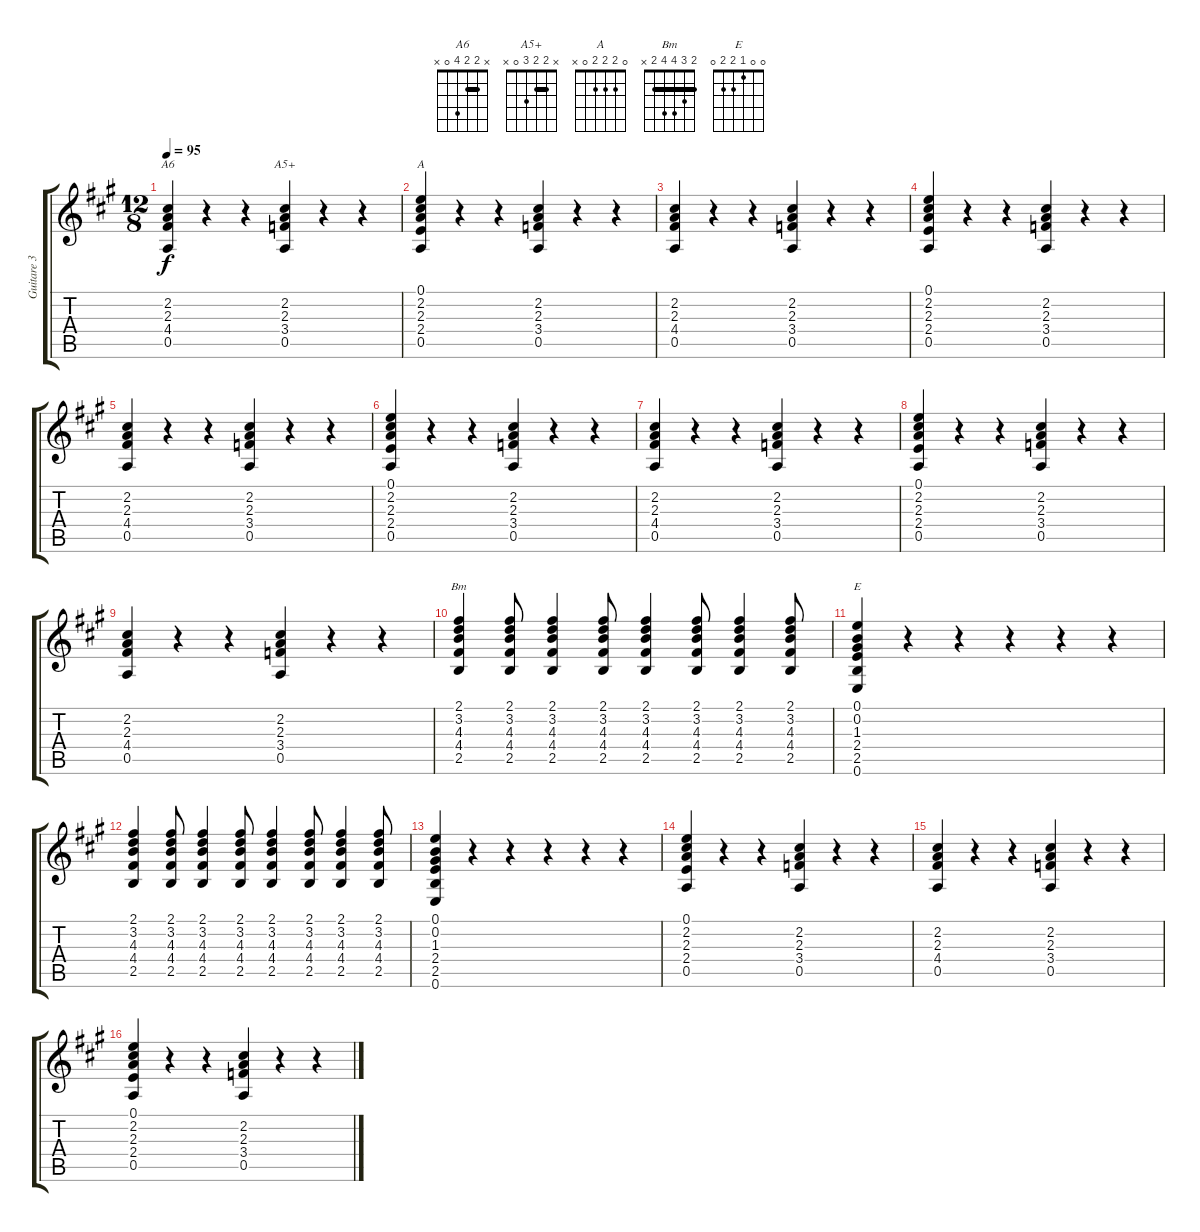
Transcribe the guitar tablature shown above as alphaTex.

\track ("Guitare 3" "Guitare 3") {instrument electricguitarjazz}
\staff {score tabs}
\tuning (E4 B3 G3 D3 A2 E2) {hide}
\chord ("A6" x 2 2 4 0 x) {barre 2}
\chord ("A5+" x 2 2 3 0 x) {barre 2}
\chord ("A" 0 2 2 2 0 x)
\chord ("Bm" 2 3 4 4 2 x) {barre 2}
\chord ("E" 0 0 1 2 2 0)
\ts (12 8)
\tempo 95
\clef g2
\ks a
(2.2 2.3 4.4 0.5).4{ch "A6" dy f} r.4 r.4 (2.2 2.3 3.4 0.5).4{ch "A5+"} r.4 r.4 |
(0.1 2.2 2.3 2.4 0.5).4{ch "A"} r.4 r.4 (2.2 2.3 3.4 0.5).4 r.4 r.4 |
(2.2 2.3 4.4 0.5).4 r.4 r.4 (2.2 2.3 3.4 0.5).4 r.4 r.4 |
(0.1 2.2 2.3 2.4 0.5).4 r.4 r.4 (2.2 2.3 3.4 0.5).4 r.4 r.4 |
(2.2 2.3 4.4 0.5).4 r.4 r.4 (2.2 2.3 3.4 0.5).4 r.4 r.4 |
(0.1 2.2 2.3 2.4 0.5).4 r.4 r.4 (2.2 2.3 3.4 0.5).4 r.4 r.4 |
(2.2 2.3 4.4 0.5).4 r.4 r.4 (2.2 2.3 3.4 0.5).4 r.4 r.4 |
(0.1 2.2 2.3 2.4 0.5).4 r.4 r.4 (2.2 2.3 3.4 0.5).4 r.4 r.4 |
(2.2 2.3 4.4 0.5).4 r.4 r.4 (2.2 2.3 3.4 0.5).4 r.4 r.4 |
(2.1 3.2 4.3 4.4 2.5).4{ch "Bm"} (2.1 3.2 4.3 4.4 2.5).8 (2.1 3.2 4.3 4.4 2.5).4 (2.1 3.2 4.3 4.4 2.5).8 (2.1 3.2 4.3 4.4 2.5).4 (2.1 3.2 4.3 4.4 2.5).8 (2.1 3.2 4.3 4.4 2.5).4 (2.1 3.2 4.3 4.4 2.5).8 |
(0.1 0.2 1.3 2.4 2.5 0.6).4{ch "E"} r.4 r.4 r.4 r.4 r.4 |
(2.1 3.2 4.3 4.4 2.5).4 (2.1 3.2 4.3 4.4 2.5).8 (2.1 3.2 4.3 4.4 2.5).4 (2.1 3.2 4.3 4.4 2.5).8 (2.1 3.2 4.3 4.4 2.5).4 (2.1 3.2 4.3 4.4 2.5).8 (2.1 3.2 4.3 4.4 2.5).4 (2.1 3.2 4.3 4.4 2.5).8 |
(0.1 0.2 1.3 2.4 2.5 0.6).4 r.4 r.4 r.4 r.4 r.4 |
(0.1 2.2 2.3 2.4 0.5).4 r.4 r.4 (2.2 2.3 3.4 0.5).4 r.4 r.4 |
(2.2 2.3 4.4 0.5).4 r.4 r.4 (2.2 2.3 3.4 0.5).4 r.4 r.4 |
(0.1 2.2 2.3 2.4 0.5).4 r.4 r.4 (2.2 2.3 3.4 0.5).4 r.4 r.4
